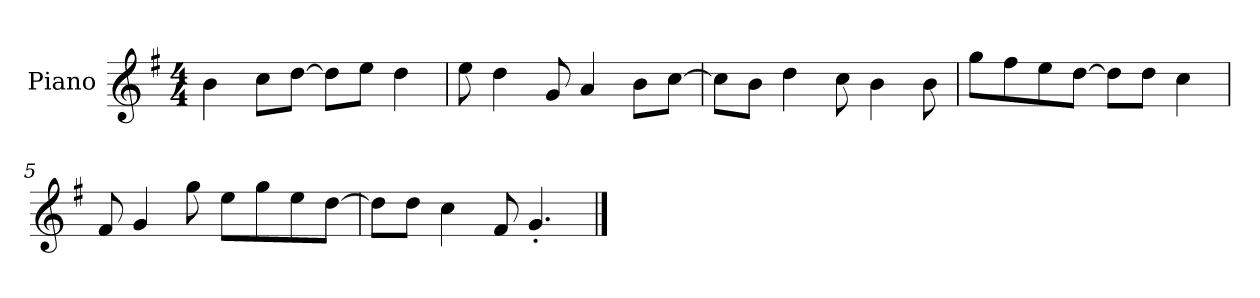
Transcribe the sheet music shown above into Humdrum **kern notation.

**kern
*part1
*staff1
*I"Piano
*I'P-no
*clefG2
*k[f#]
*M4/4
*MM90
=1
4b\
8cc\L
[8dd\J
8dd\L]
8ee\J
4dd\
=2
8ee\
4dd\
8g/
4a/
8b\L
[8cc\J
=3
8cc\L]
8b\J
4dd\
8cc\
4b\
8b\
=4
8gg\L
8ff#\
8ee\
[8dd\J
8dd\L]
8dd\J
4cc\
=5
8f#/
4g/
8gg\
8ee\L
8gg\
8ee\
[8dd\J
!!LO:LB:g=z
=6
8dd\L]
8dd\J
4cc\
8f#/
4.g'/
==
*-
